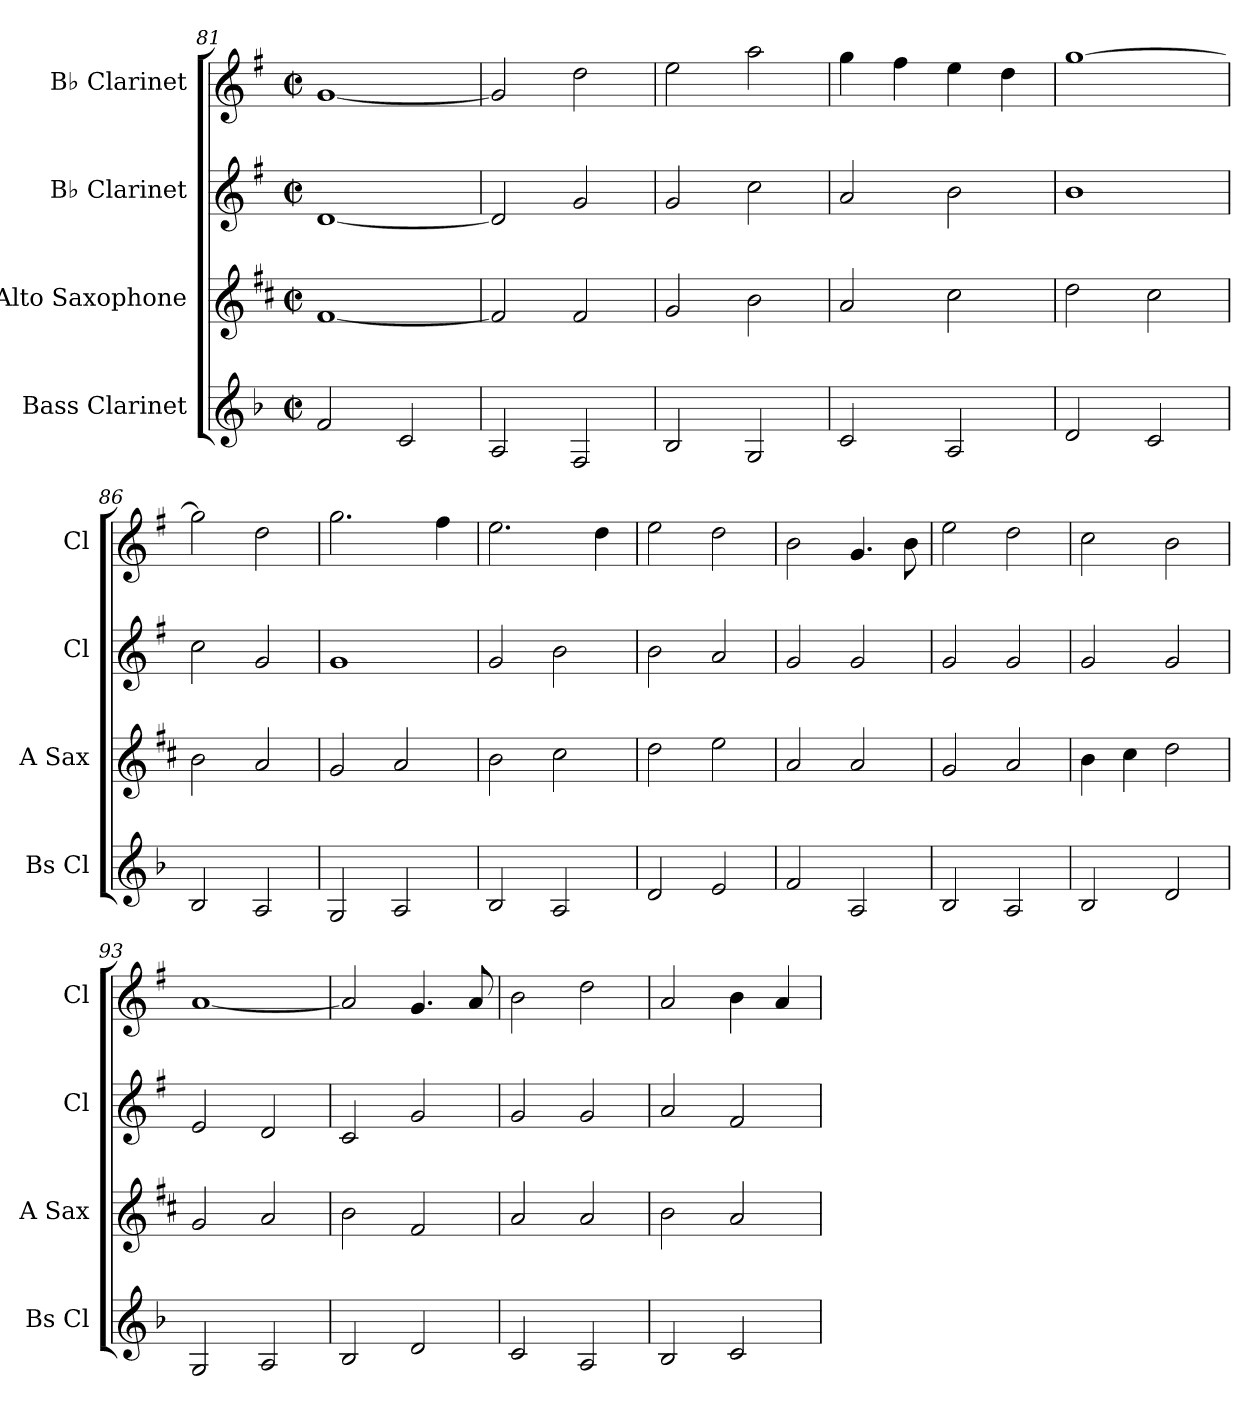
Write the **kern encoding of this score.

**kern	**kern	**kern	**kern
*part4	*part3	*part2	*part1
*staff4	*staff3	*staff2	*staff1
*I"Bass Clarinet	*I"Alto Saxophone	*I"B♭ Clarinet	*I"B♭ Clarinet
*I'Bs Cl	*I'A Sax	*I'Cl	*I'Cl
*clefG2	*clefG2	*clefG2	*clefG2
*ITrd8c14	*ITrd5c9	*ITrd1c2	*ITrd1c2
*k[b-]	*k[b-]	*k[b-]	*k[b-]
*M2/2	*M2/2	*M2/2	*M2/2
*met(c|)	*met(c|)	*met(c|)	*met(c|)
=81	=81	=81	=81
2F/	[1A	[1c	[1f
2C/	.	.	.
=82	=82	=82	=82
2AA/	2A/]	2c/]	2f/]
2FF/	2A/	2f/	2cc\
=83	=83	=83	=83
2BB-/	2B-/	2f/	2dd\
2GG/	2d\	2b-\	2gg\
=84	=84	=84	=84
2C/	2c/	2g/	4ff\
.	.	.	4ee\
2AA/	2e\	2a\	4dd\
.	.	.	4cc\
=85	=85	=85	=85
2D/	2f\	1a	[1ff
2C/	2e\	.	.
=86	=86	=86	=86
2BB-/	2d\	2b-\	2ff\]
2AA/	2c/	2f/	2cc\
=87	=87	=87	=87
2GG/	2B-/	1f	2.ff\
2AA/	2c/	.	.
.	.	.	4ee\
!!LO:PB:g=z
=88	=88	=88	=88
2BB-/	2d\	2f/	2.dd\
2AA/	2e\	2a\	.
.	.	.	4cc\
=89	=89	=89	=89
2D/	2f\	2a\	2dd\
2E/	2g\	2g/	2cc\
=90	=90	=90	=90
2F/	2c/	2f/	2a\
2AA/	2c/	2f/	4.f/
.	.	.	8a\
=91	=91	=91	=91
2BB-/	2B-/	2f/	2dd\
2AA/	2c/	2f/	2cc\
=92	=92	=92	=92
2BB-/	4d\	2f/	2b-\
.	4e\	.	.
2D/	2f\	2f/	2a\
=93	=93	=93	=93
2GG/	2B-/	2d/	[1g
2AA/	2c/	2c/	.
=94	=94	=94	=94
2BB-/	2d\	2B-/	2g/]
2D/	2A/	2f/	4.f/
.	.	.	8g/
=95	=95	=95	=95
2C/	2c/	2f/	2a\
2AA/	2c/	2f/	2cc\
=96	=96	=96	=96
2BB-/	2d\	2g/	2g/
2C/	2c/	2e/	4a\
.	.	.	4g/
=	=	=	=
*-	*-	*-	*-
